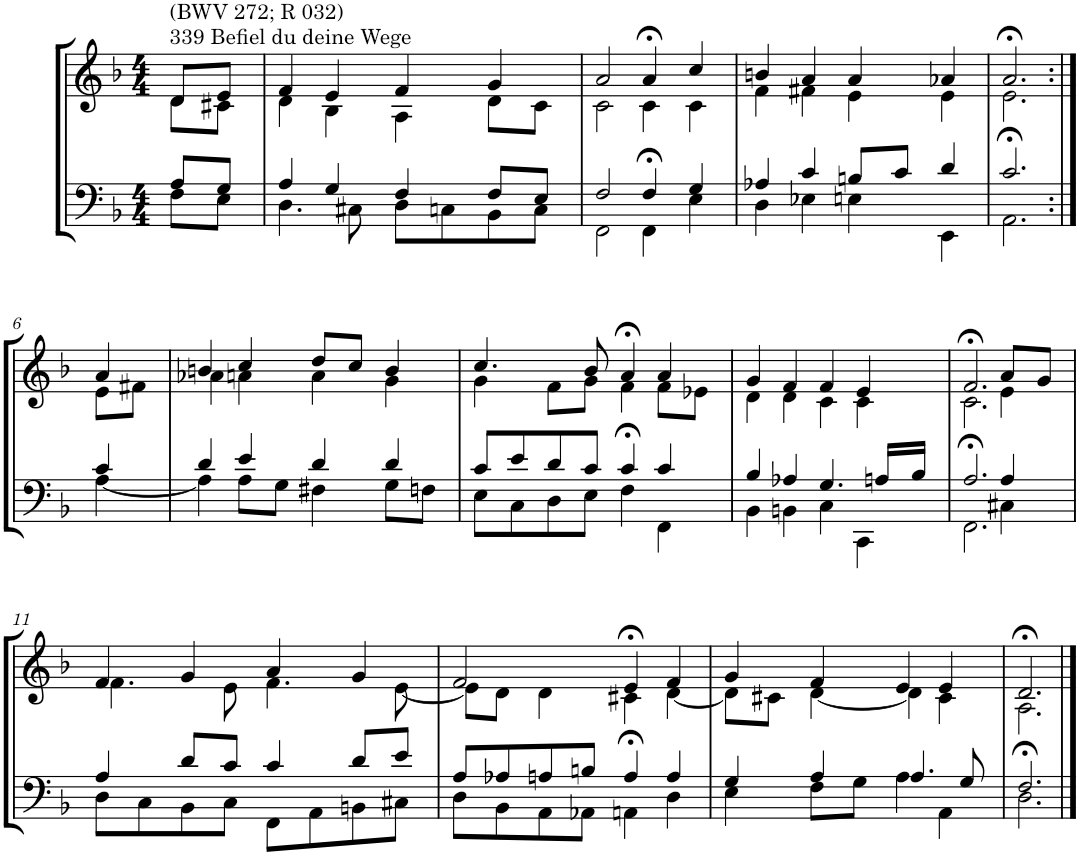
**kern	**kern
*part2	*part1
*staff2	*staff1
*I"Tenor/Baß	*I"Sopran/Alt
*clefF4	*clefG2
*k[b-]	*k[b-]
*M4/4	*M4/4
=1	=1
*^	*^
!	!	!LO:TX:a:t=339 Befiel du deine Wege	!
!	!	!LO:TX:a:t=(BWV 272; R 032)	!
8A/L	8F\L	8d/L	8d\L
8G/J	8E\J	8e/J	8c#X\J
=2	=2	=2	=2
4A/	4.D\	4f/	4d\
4G/	.	4e/	4B-\
.	8C#X\	.	.
4F/	8D\L	4f/	4A\
.	8Cn\	.	.
8F/L	8BB-\	4g/	8d\L
8E/J	8C\J	.	8c\J
=3	=3	=3	=3
2F/	2FF\	2a/	2c\
4F/	4FF>\	4a>/	4c\
4G/	4E\	4cc/	4c\
=4	=4	=4	=4
4A-X/	4D\	4bn/	4f\
4c/	4E-X\	4a/	4f#X\
8Bn/L	4En\	4a/	4e\
8c/J	.	.	.
4d/	4EE\	4a-X/	4e\
=5	=5	=5	=5
2.c/	2.AA>\	2.a>/	2.e\
!!LO:LB:g=z	!!
=6:|!	=6:|!	=6:|!	=6:|!
4c/	[4A\	4a/	8e\L
.	.	.	8f#X\J
=7	=7	=7	=7
4d/	4A\]	4bn/	4a-X\
4e/	8A\L	4cc/	4an\
.	8G\J	.	.
4d/	4F#X\	8dd/L	4a\
.	.	8cc/J	.
4d/	8G\L	4b/	4g\
.	8Fn\J	.	.
=8	=8	=8	=8
8c/L	8E\L	4.cc/	4g\
8e/	8C\	.	.
8d/	8D\	.	8f\L
8c/J	8E\J	8b-/	8g\J
4c/	4F>\	4a>/	4f\
4c/	4FF\	4a/	8f\L
.	.	.	8e-X\J
=9	=9	=9	=9
4B-/	4BB-\	4g/	4d\
4A-X/	4BBn\	4f/	4d\
4.G/	4C\	4f/	4c\
.	4CC\	4e/	4c\
16An/LL	.	.	.
16B-/JJ	.	.	.
=10	=10	=10	=10
2.A/	2.FF>\	2.f>/	2.c\
4A/	4C#X\	8a/L	4e\
.	.	8g/J	.
!!LO:LB:g=z	!!
=11	=11	=11	=11
4A/	8D\L	4f/	4.f\
.	8C\	.	.
8d/L	8BB-\	4g/	.
8c/J	8C\J	.	8e\
4c/	8FF\L	4a/	4.f\
.	8AA\	.	.
8d/L	8BBn\	4g/	.
8e/J	8C#X\J	.	[8e\
=12	=12	=12	=12
8A/L	8D\L	2f/	8e\L]
8A-X/	8BB-\	.	8d\J
8An/	8AA\	.	4d\
8Bn/J	8AA-X\J	.	.
4A/	4AAn>\	4e>/	4c#X\
4A/	4D\	4f/	[4d\
=13	=13	=13	=13
4G/	4E\	4g/	8d\L]
.	.	.	8c#X\J
4A/	8F\L	4f/	[4d\
.	8G\J	.	.
4.A/	4A\	4e/	4d\]
.	4AA\	4e/	4c#\
8G/	.	.	.
=14	=14	=14	=14
2.F/	2.D>\	2.d>/	2.A\
*v	*v	*	*
*	*v	*v
==	==
*-	*-
